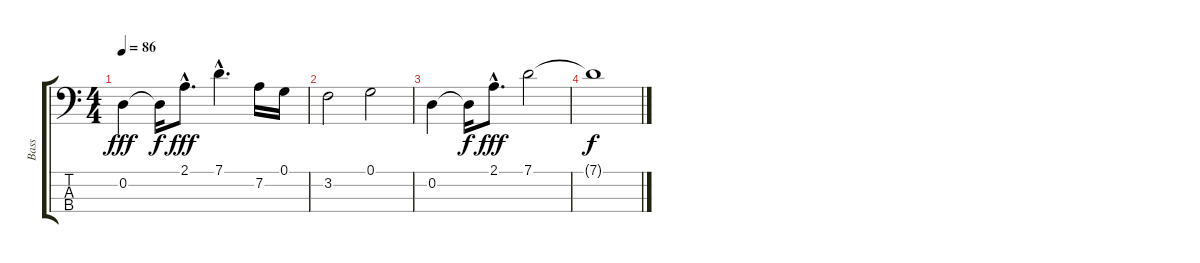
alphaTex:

\track ("Bass" "Bass") {instrument electricbassfinger}
\staff {score tabs}
\tuning (G2 D2 A1 D1) {hide}
\ts (4 4)
\tempo 86
\clef f4
\ks c
0.2.4{dy fff} 0.2{t}.16{dy f} 2.1{hac}.8{d dy fff} 7.1{hac}.4{d} 7.2.16 0.1.16 |
3.2.2 0.1.2 |
0.2.4 0.2{t}.16{dy f} 2.1{hac}.8{d dy fff} 7.1.2 |
7.1{t}.1{dy f}
